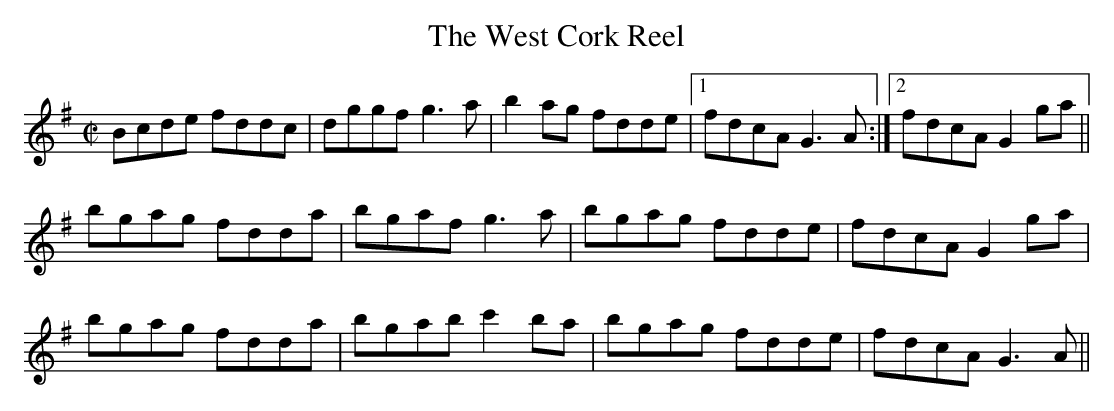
X:1
T:West Cork Reel, The
M:C|
K:G
Bcde fddc|dggf g3a|b2ag fdde|1 fdcA G3A:|2 fdcA G2ga||
bgag fdda|bgaf g3a|bgag fdde|fdcA G2ga|
bgag fdda|bgab c'2ba|bgag fdde|fdcA G3A||
